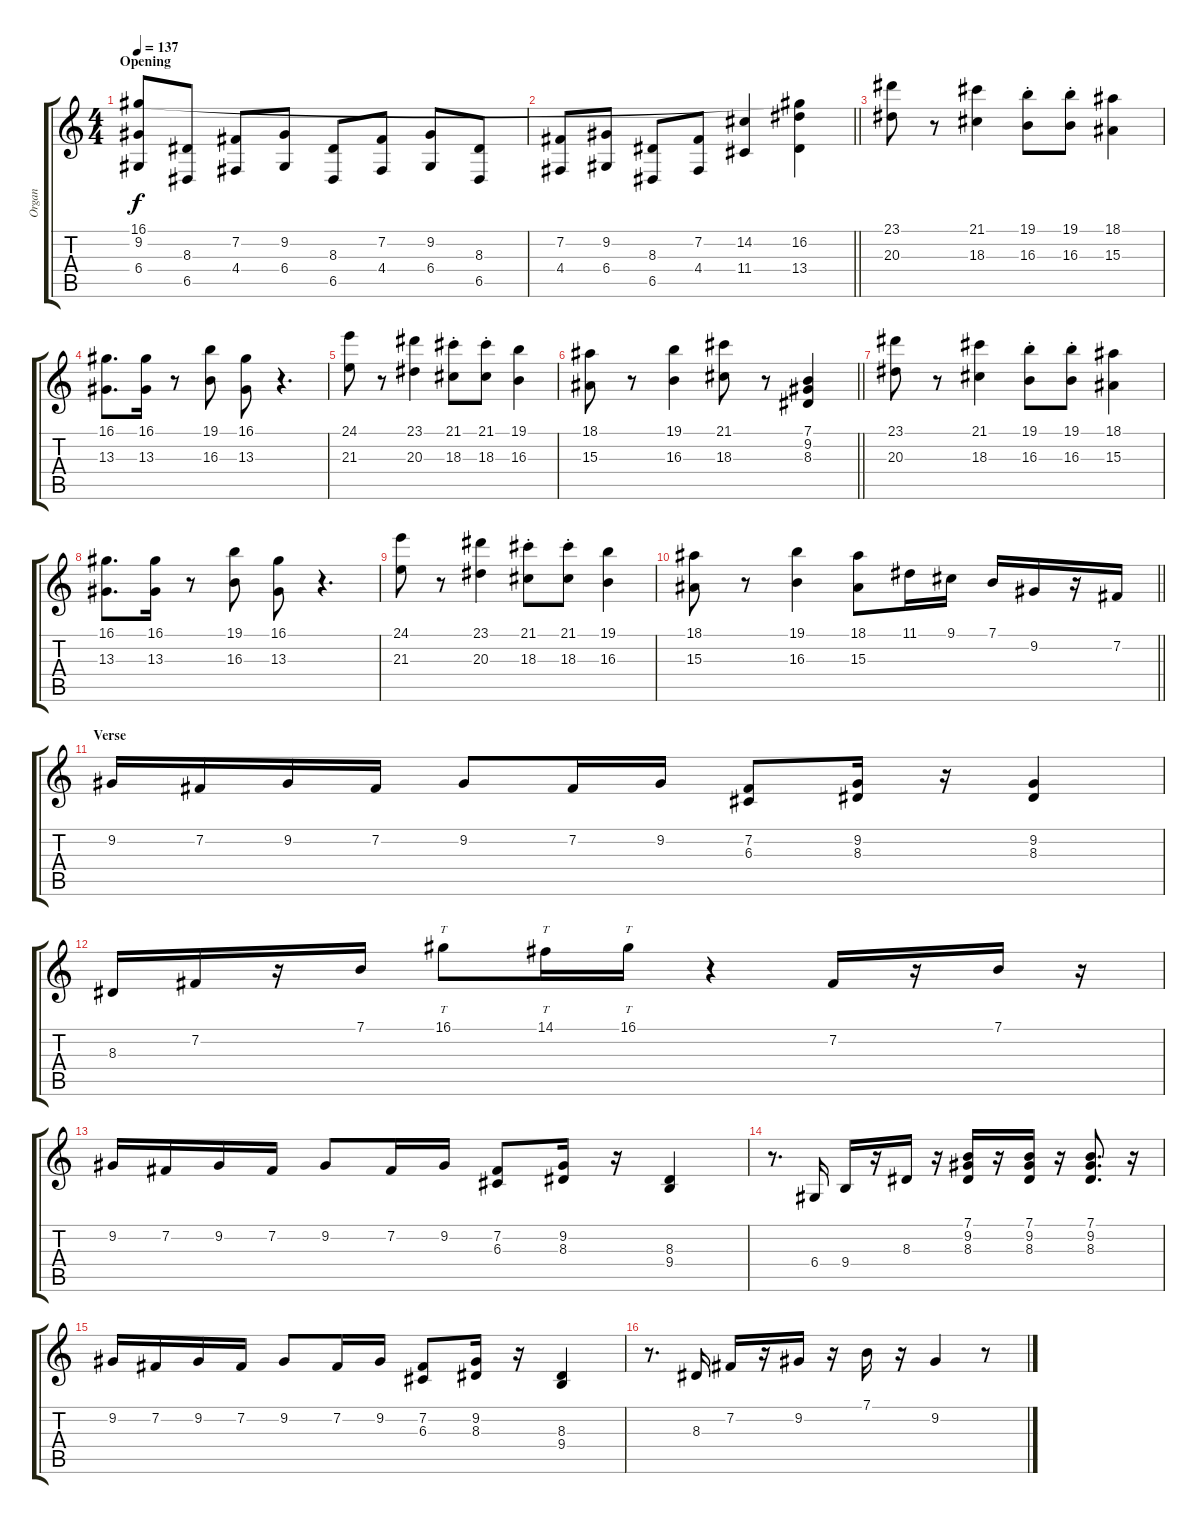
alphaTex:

\track ("Organ" "Organ") {instrument drawbarorgan}
\staff {score tabs}
\tuning (E4 B3 G3 D3 A2 E2) {hide}
\ts (4 4)
\section ("" "Opening")
\tempo 137
\clef g2
\ks c
(16.1 9.2 6.4).8{dy f instrument lead2sawtooth} (8.3 6.5).8 (7.2 4.4).8 (9.2 6.4).8 (8.3 6.5).8 (7.2 4.4).8 (9.2 6.4).8 (8.3 6.5).8 |
\barLineRight lightlight
(7.2 4.4).8 (9.2 6.4).8 (8.3 6.5).8 (7.2 4.4).8 (14.2 11.4).4 (16.1{t} 16.2 13.4).4 |
(23.1 20.3).8{instrument lead2sawtooth} r.8 (21.1 18.3).4 (19.1{st} 16.3{st}).8 (19.1{st} 16.3{st}).8 (18.1 15.3).4 |
(16.1 13.3).8{d} (16.1 13.3).16 r.8 (19.1 16.3).8 (16.1 13.3).8 r.4{d} |
(24.1 21.3).8 r.8 (23.1 20.3).4 (21.1{st} 18.3{st}).8 (21.1{st} 18.3{st}).8 (19.1 16.3).4 |
\barLineRight lightlight
(18.1 15.3).8 r.8 (19.1 16.3).4 (21.1 18.3).8 r.8 (7.1 9.2 8.3).4{instrument brightacousticpiano} |
(23.1 20.3).8{instrument lead2sawtooth} r.8 (21.1 18.3).4 (19.1{st} 16.3{st}).8 (19.1{st} 16.3{st}).8 (18.1 15.3).4 |
(16.1 13.3).8{d} (16.1 13.3).16 r.8 (19.1 16.3).8 (16.1 13.3).8 r.4{d} |
(24.1 21.3).8 r.8 (23.1 20.3).4 (21.1{st} 18.3{st}).8 (21.1{st} 18.3{st}).8 (19.1 16.3).4 |
\barLineRight lightlight
(18.1 15.3).8 r.8 (19.1 16.3).4 (18.1 15.3).8 11.1.16{instrument banjo} 9.1.16 7.1.16 9.2.16 r.16 7.2.16 |
\section ("" "Verse")
9.2.16{instrument drawbarorgan} 7.2.16 9.2.16 7.2.16 9.2.8 7.2.16 9.2.16 (7.2 6.3).8 (9.2 8.3).16 r.16 (9.2 8.3).4 |
8.3.16 7.2.16 r.16 7.1.16 16.1.8{tt} 14.1.16{tt} 16.1.16{tt} r.4 7.2.16 r.16 7.1.16 r.16 |
9.2.16 7.2.16 9.2.16 7.2.16 9.2.8 7.2.16 9.2.16 (7.2 6.3).8 (9.2 8.3).16 r.16 (8.3 9.4).4 |
r.8{d} 6.4.16 9.4.16 r.16 8.3.16 r.16 (7.1 9.2 8.3).16 r.16 (7.1 9.2 8.3).16 r.16 (7.1 9.2 8.3).8{d} r.16 |
9.2.16 7.2.16 9.2.16 7.2.16 9.2.8 7.2.16 9.2.16 (7.2 6.3).8 (9.2 8.3).16 r.16 (8.3 9.4).4 |
r.8{d} 8.3.16 7.2.16 r.16 9.2.16 r.16 7.1.16 r.16 9.2.4 r.8
